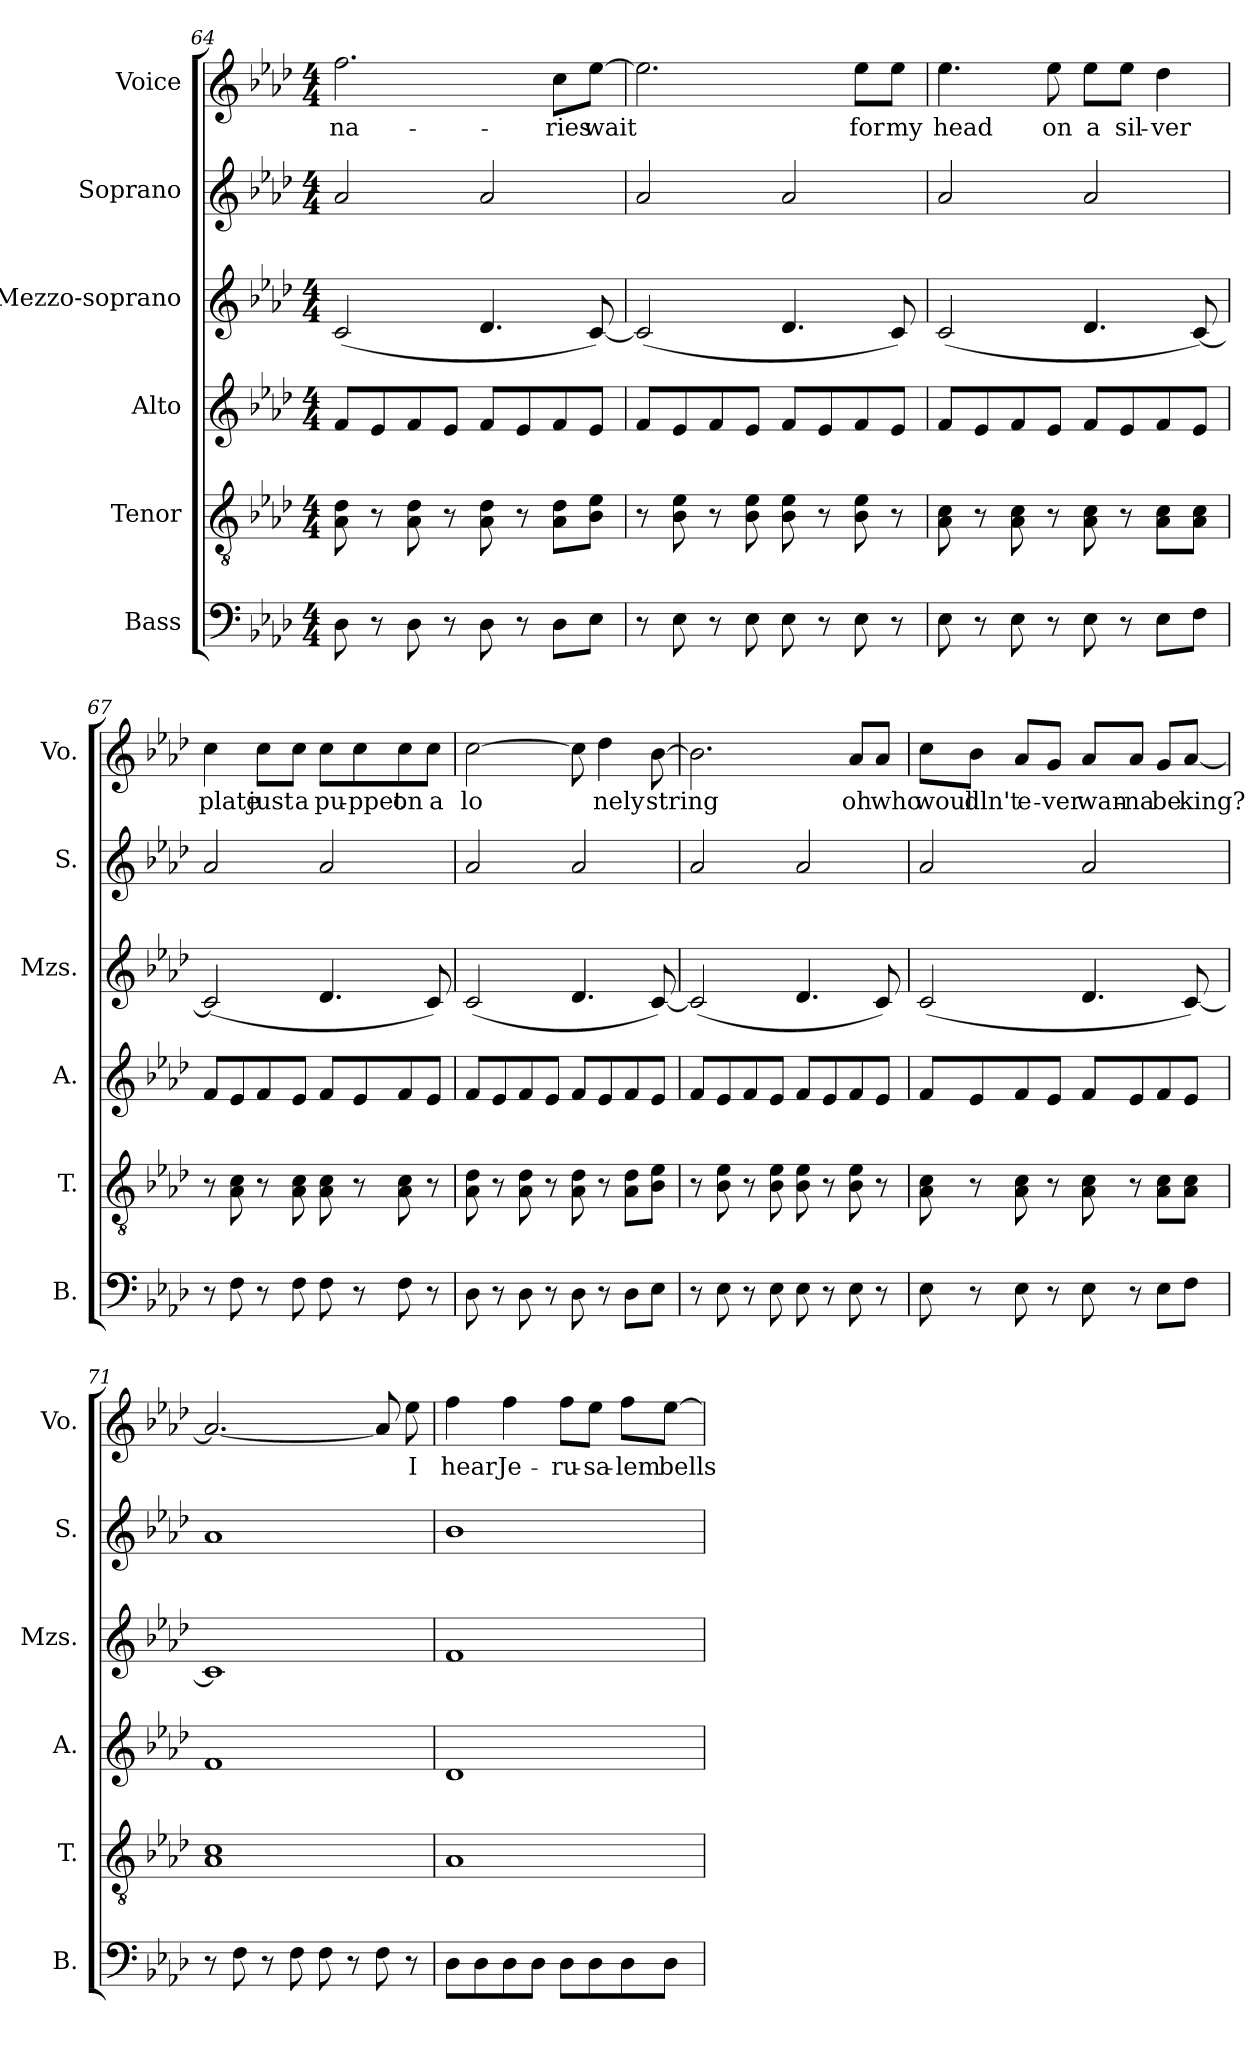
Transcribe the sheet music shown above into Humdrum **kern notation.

**kern	**kern	**kern	**kern	**kern	**kern	**text
*part6	*part5	*part4	*part3	*part2	*part1	*part1
*staff6	*staff5	*staff4	*staff3	*staff2	*staff1	*staff1
*I"Bass	*I"Tenor	*I"Alto	*I"Mezzo-soprano	*I"Soprano	*I"Voice	*
*I'B.	*I'T.	*I'A.	*I'Mzs.	*I'S.	*I'Vo.	*
*clefF4	*clefGv2	*clefG2	*clefG2	*clefG2	*clefG2	*
*k[b-e-a-d-]	*k[b-e-a-d-]	*k[b-e-a-d-]	*k[b-e-a-d-]	*k[b-e-a-d-]	*k[b-e-a-d-]	*
*M4/4	*M4/4	*M4/4	*M4/4	*M4/4	*M4/4	*
=64	=64	=64	=64	=64	=64	=64
!	!	!	!	!	!	!LO:LY:b
8D-\	8A-\ 8d-\	8f/L	(<2c/	2a-/	2.ff\	-na-
8r	8r	8e-/	.	.	.	.
8D-\	8A-\ 8d-\	8f/	.	.	.	.
8r	8r	8e-/J	.	.	.	.
8D-\	8A-\ 8d-\	8f/L	4.d-/	2a-/	.	.
8r	8r	8e-/	.	.	.	.
!	!	!	!	!	!	!LO:LY:b
8D-\L	8A-\ 8d-\L	8f/	.	.	8cc\L	-ries
!	!	!	!	!	!	!LO:LY:b
8E-\J	8B-\ 8e-\J	8e-/J	[8c/)	.	[8ee-\J	wait
!!LO:PB:g=z
=65	=65	=65	=65	=65	=65	=65
8r	8r	8f/L	(<2c/]	2a-/	2.ee-\]	.
8E-\	8B-\ 8e-\	8e-/	.	.	.	.
8r	8r	8f/	.	.	.	.
8E-\	8B-\ 8e-\	8e-/J	.	.	.	.
8E-\	8B-\ 8e-\	8f/L	4.d-/	2a-/	.	.
8r	8r	8e-/	.	.	.	.
!	!	!	!	!	!	!LO:LY:b
8E-\	8B-\ 8e-\	8f/	.	.	8ee-\L	for
!	!	!	!	!	!	!LO:LY:b
8r	8r	8e-/J	8c/)	.	8ee-\J	my
=66	=66	=66	=66	=66	=66	=66
!	!	!	!	!	!	!LO:LY:b
8E-\	8A-\ 8c\	8f/L	(<2c/	2a-/	4.ee-\	head
8r	8r	8e-/	.	.	.	.
8E-\	8A-\ 8c\	8f/	.	.	.	.
!	!	!	!	!	!	!LO:LY:b
8r	8r	8e-/J	.	.	8ee-\	on
!	!	!	!	!	!	!LO:LY:b
8E-\	8A-\ 8c\	8f/L	4.d-/	2a-/	8ee-\L	a
!	!	!	!	!	!	!LO:LY:b
8r	8r	8e-/	.	.	8ee-\J	sil-
!	!	!	!	!	!	!LO:LY:b
8E-\L	8A-\ 8c\L	8f/	.	.	4dd-\	-ver
8F\J	8A-\ 8c\J	8e-/J	[8c/)	.	.	.
=67	=67	=67	=67	=67	=67	=67
!	!	!	!	!	!	!LO:LY:b
8r	8r	8f/L	(<2c/]	2a-/	4cc\	plate
8F\	8A-\ 8c\	8e-/	.	.	.	.
!	!	!	!	!	!	!LO:LY:b
8r	8r	8f/	.	.	8cc\L	just
!	!	!	!	!	!	!LO:LY:b
8F\	8A-\ 8c\	8e-/J	.	.	8cc\J	a
!	!	!	!	!	!	!LO:LY:b
8F\	8A-\ 8c\	8f/L	4.d-/	2a-/	8cc\L	pu-
!	!	!	!	!	!	!LO:LY:b
8r	8r	8e-/	.	.	8cc\	-ppet
!	!	!	!	!	!	!LO:LY:b
8F\	8A-\ 8c\	8f/	.	.	8cc\	on
!	!	!	!	!	!	!LO:LY:b
8r	8r	8e-/J	8c/)	.	8cc\J	a
!!LO:LB:g=z
=68	=68	=68	=68	=68	=68	=68
!	!	!	!	!	!	!LO:LY:b
8D-\	8A-\ 8d-\	8f/L	(<2c/	2a-/	[2cc\	lo
8r	8r	8e-/	.	.	.	.
8D-\	8A-\ 8d-\	8f/	.	.	.	.
8r	8r	8e-/J	.	.	.	.
8D-\	8A-\ 8d-\	8f/L	4.d-/	2a-/	8cc\]	.
!	!	!	!	!	!	!LO:LY:b
8r	8r	8e-/	.	.	4dd-\	nely
8D-\L	8A-\ 8d-\L	8f/	.	.	.	.
!	!	!	!	!	!	!LO:LY:b
8E-\J	8B-\ 8e-\J	8e-/J	[8c/)	.	[8b-\	string
=69	=69	=69	=69	=69	=69	=69
8r	8r	8f/L	(<2c/]	2a-/	2.b-\]	.
8E-\	8B-\ 8e-\	8e-/	.	.	.	.
8r	8r	8f/	.	.	.	.
8E-\	8B-\ 8e-\	8e-/J	.	.	.	.
8E-\	8B-\ 8e-\	8f/L	4.d-/	2a-/	.	.
8r	8r	8e-/	.	.	.	.
!	!	!	!	!	!	!LO:LY:b
8E-\	8B-\ 8e-\	8f/	.	.	8a-/L	oh
!	!	!	!	!	!	!LO:LY:b
8r	8r	8e-/J	8c/)	.	8a-/J	who
=70	=70	=70	=70	=70	=70	=70
!	!	!	!	!	!	!LO:LY:b
8E-\	8A-\ 8c\	8f/L	(<2c/	2a-/	8cc\L	woul
!	!	!	!	!	!	!LO:LY:b
8r	8r	8e-/	.	.	8b-\J	dln't
!	!	!	!	!	!	!LO:LY:b
8E-\	8A-\ 8c\	8f/	.	.	8a-/L	e-
!	!	!	!	!	!	!LO:LY:b
8r	8r	8e-/J	.	.	8g/J	-ver
!	!	!	!	!	!	!LO:LY:b
8E-\	8A-\ 8c\	8f/L	4.d-/	2a-/	8a-/L	wan-
!	!	!	!	!	!	!LO:LY:b
8r	8r	8e-/	.	.	8a-/J	-na
!	!	!	!	!	!	!LO:LY:b
8E-\L	8A-\ 8c\L	8f/	.	.	8g/L	be
!	!	!	!	!	!	!LO:LY:b
8F\J	8A-\ 8c\J	8e-/J	[8c/)	.	[8a-/J	king?
!!LO:PB:g=z
=71	=71	=71	=71	=71	=71	=71
8r	1A- 1c	1f	1c]	1a-	2.a-/_	.
8F\	.	.	.	.	.	.
8r	.	.	.	.	.	.
8F\	.	.	.	.	.	.
8F\	.	.	.	.	.	.
8r	.	.	.	.	.	.
8F\	.	.	.	.	8a-/]	.
!	!	!	!	!	!	!LO:LY:b
8r	.	.	.	.	8ee-\	I
=72	=72	=72	=72	=72	=72	=72
!	!	!	!	!	!	!LO:LY:b
8D-\L	1A-	1d-	1f	1b-	4ff\	hear
8D-\	.	.	.	.	.	.
!	!	!	!	!	!	!LO:LY:b
8D-\	.	.	.	.	4ff\	Je-
8D-\J	.	.	.	.	.	.
!	!	!	!	!	!	!LO:LY:b
8D-\L	.	.	.	.	8ff\L	-ru-
!	!	!	!	!	!	!LO:LY:b
8D-\	.	.	.	.	8ee-\J	-sa-
!	!	!	!	!	!	!LO:LY:b
8D-\	.	.	.	.	8ff\L	-lem
!	!	!	!	!	!	!LO:LY:b
8D-\J	.	.	.	.	[8ee-\J	bells
=	=	=	=	=	=	=
*-	*-	*-	*-	*-	*-	*-
